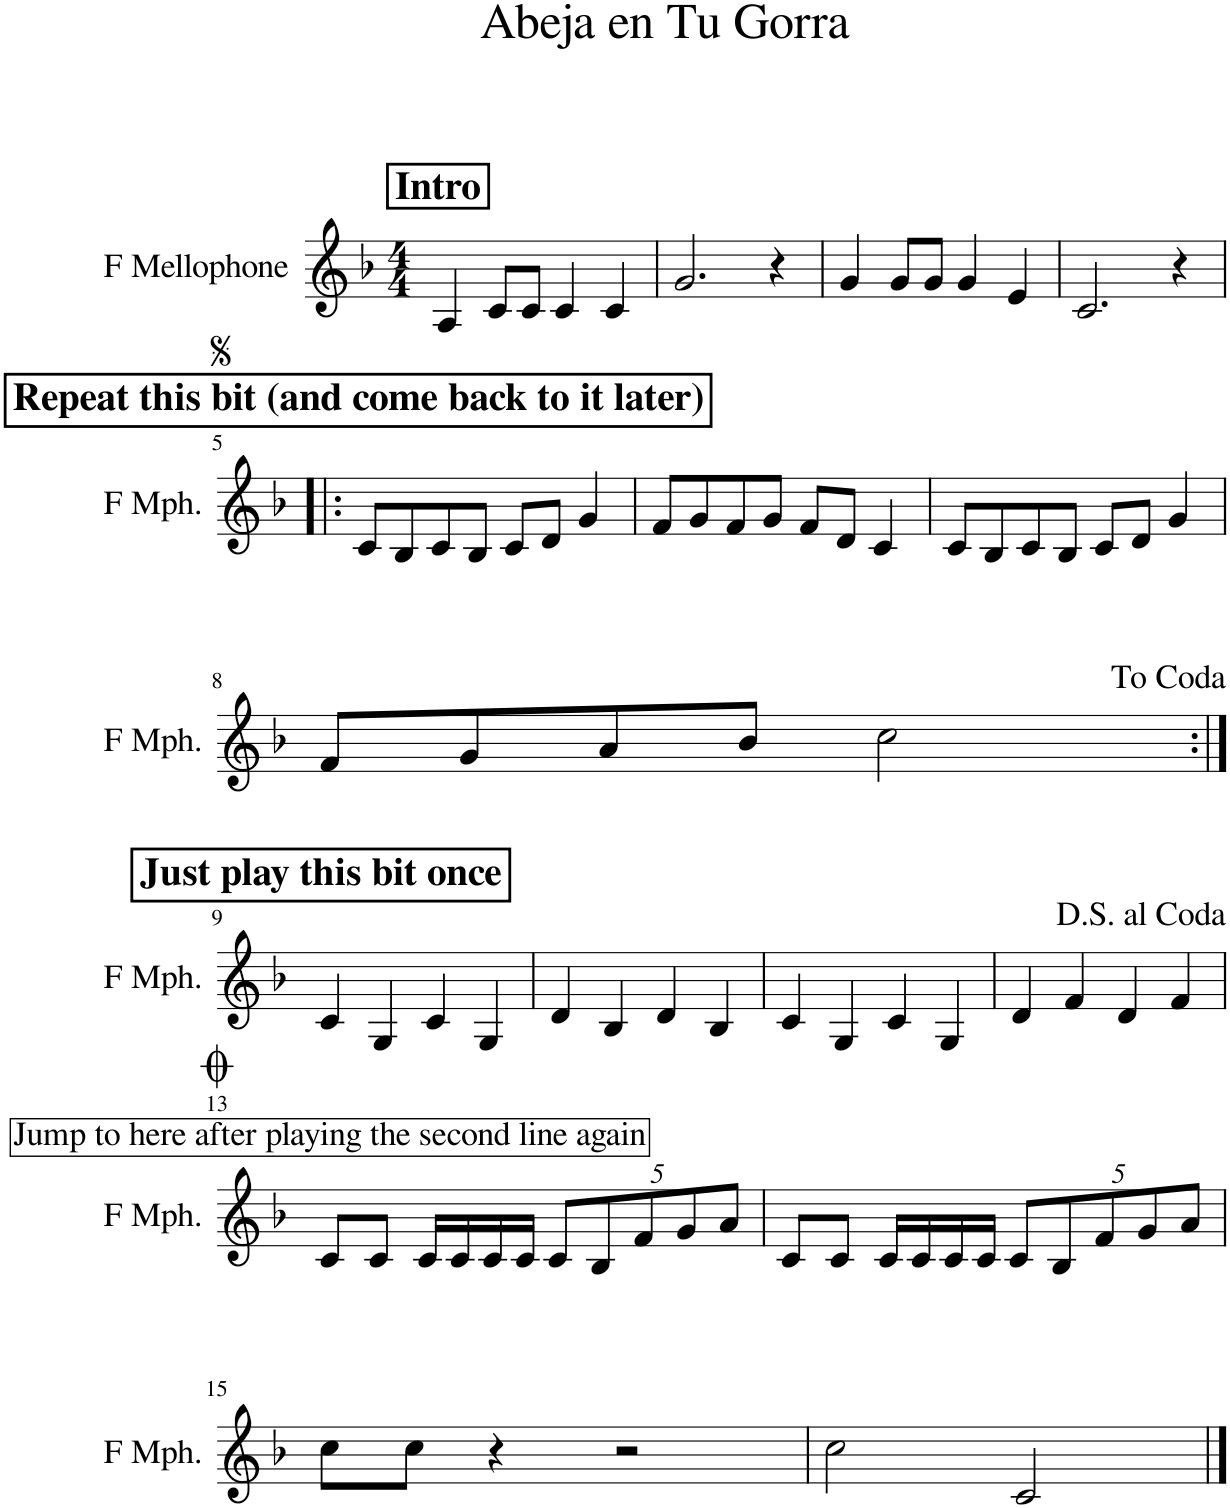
**kern
*part1
*staff1
*I"F Mellophone
*I'F Mph.
*clefG2
*Trd4c7
*k[b-]
*M4/4
=1
!LO:TX:a:B:t=Intro
4A/
8c/L
8c/J
4c/
4c/
=2
2.g/
4r
=3
4g/
8g/L
8g/J
4g/
4e/
=4
2.c/
4r
!!LO:LB:g=z
=5!|:
!LO:TX:a:B:t=Repeat this bit (and come back to it later)
8c/L
8B-/
8c/
8B-/J
8c/L
8d/J
4g/
=6
8f/L
8g/
8f/
8g/J
8f/L
8d/J
4c/
=7
8c/L
8B-/
8c/
8B-/J
8c/L
8d/J
4g/
!!LO:LB:g=z
=8
8f/L
8g/
8a/
8b-/J
2cc\
!!LO:LB:g=z
=9:|!
!LO:TX:a:B:t=Just play this bit once
4c/
4G/
4c/
4G/
=10
4d/
4B-/
4d/
4B-/
=11
4c/
4G/
4c/
4G/
=12
4d/
4f/
4d/
4f/
!!LO:LB:g=z
=13
8c/L
8c/J
16c/LL
16c/
16c/
16c/JJ
*Xbrackettup
10c/L
10B-/
10f/
10g/
10a/J
=14
8c/L
8c/J
16c/LL
16c/
16c/
16c/JJ
10c/L
10B-/
10f/
10g/
10a/J
!!LO:LB:g=z
=15
8cc\L
8cc\J
4r
2r
=16
2cc\
2c/
==
*-
